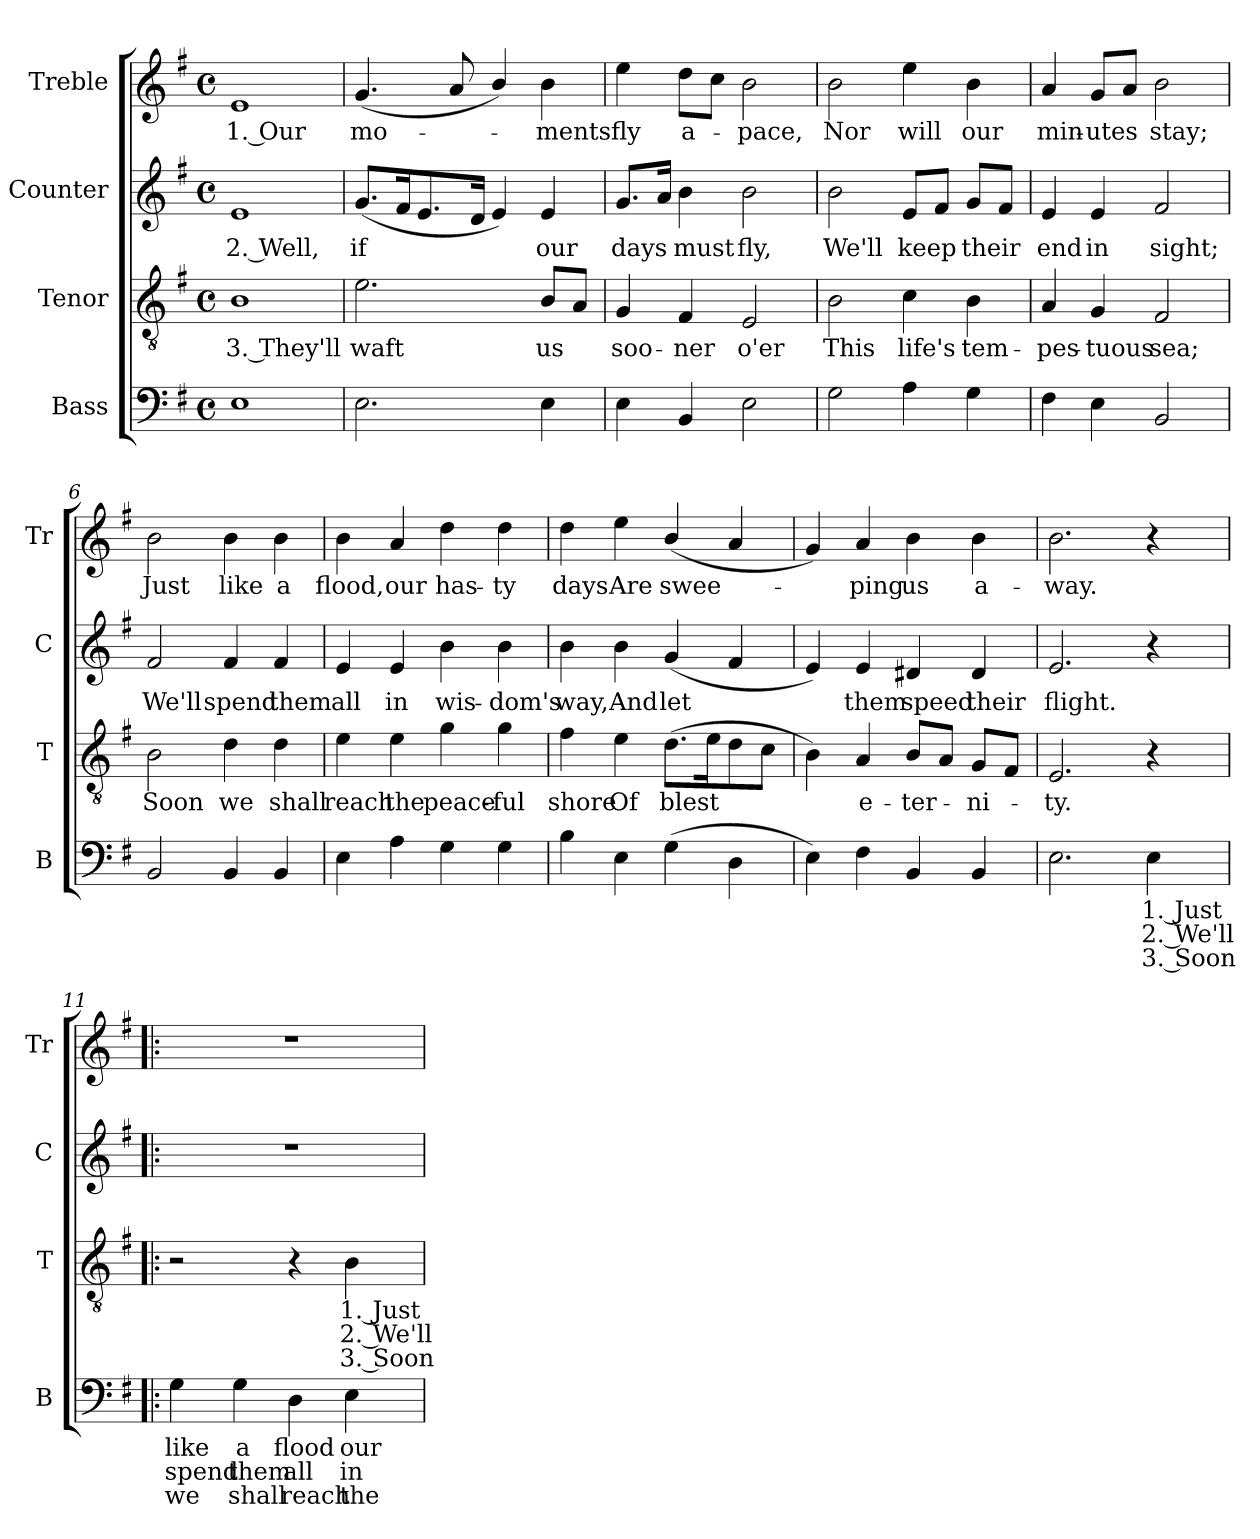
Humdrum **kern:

**kern	**text	**text	**text	**kern	**text	**text	**text	**kern	**text	**kern	**text
*part4	*part4	*part4	*part4	*part3	*part3	*part3	*part3	*part2	*part2	*part1	*part1
*staff4	*staff4	*staff4	*staff4	*staff3	*staff3	*staff3	*staff3	*staff2	*staff2	*staff1	*staff1
*I"Bass	*	*	*	*I"Tenor	*	*	*	*I"Counter	*	*I"Treble	*
*I'B	*	*	*	*I'T	*	*	*	*I'C	*	*I'Tr	*
*clefF4	*	*	*	*clefGv2	*	*	*	*clefG2	*	*clefG2	*
*k[f#]	*	*	*	*k[f#]	*	*	*	*k[f#]	*	*k[f#]	*
*M4/4	*	*	*	*M4/4	*	*	*	*M4/4	*	*M4/4	*
*met(c)	*	*	*	*met(c)	*	*	*	*met(c)	*	*met(c)	*
=1	=1	=1	=1	=1	=1	=1	=1	=1	=1	=1	=1
1E	.	.	.	1B	3. They'll	.	.	1e	2. Well,	1e	1. Our
=2	=2	=2	=2	=2	=2	=2	=2	=2	=2	=2	=2
2.E\	.	.	.	2.e\	waft	.	.	(8.g/L	if	(4.g/	mo-
.	.	.	.	.	.	.	.	16f#/K	.	.	.
.	.	.	.	.	.	.	.	8.e/	.	.	.
.	.	.	.	.	.	.	.	.	.	8a/	.
.	.	.	.	.	.	.	.	16d/Jk	.	.	.
.	.	.	.	.	.	.	.	4e/)	.	4b/)	.
4E\	.	.	.	8B/L	us	.	.	4e/	our	4b\	-ments
.	.	.	.	8A/J	.	.	.	.	.	.	.
=3	=3	=3	=3	=3	=3	=3	=3	=3	=3	=3	=3
4E\	.	.	.	4G/	soo-	.	.	8.g/L	days	4ee\	fly
.	.	.	.	.	.	.	.	16a/Jk	.	.	.
4BB/	.	.	.	4F#/	-ner	.	.	4b\	must	8dd\L	a-
.	.	.	.	.	.	.	.	.	.	8cc\J	.
2E\	.	.	.	2E/	o'er	.	.	2b\	fly,	2b\	-pace,
=4	=4	=4	=4	=4	=4	=4	=4	=4	=4	=4	=4
2G\	.	.	.	2B\	This	.	.	2b\	We'll	2b\	Nor
4A\	.	.	.	4c\	life's	.	.	8e/L	keep	4ee\	will
.	.	.	.	.	.	.	.	8f#/J	.	.	.
4G\	.	.	.	4B\	tem-	.	.	8g/L	their	4b\	our
.	.	.	.	.	.	.	.	8f#/J	.	.	.
=5	=5	=5	=5	=5	=5	=5	=5	=5	=5	=5	=5
4F#\	.	.	.	4A/	-pes-	.	.	4e/	end	4a/	min-
4E\	.	.	.	4G/	-tuous	.	.	4e/	in	8g/L	-utes
.	.	.	.	.	.	.	.	.	.	8a/J	.
2BB/	.	.	.	2F#/	sea;	.	.	2f#/	sight;	2b\	stay;
!!LO:LB:g=z
=6	=6	=6	=6	=6	=6	=6	=6	=6	=6	=6	=6
2BB/	.	.	.	2B\	Soon	.	.	2f#/	We'll	2b\	Just
4BB/	.	.	.	4d\	we	.	.	4f#/	spend	4b\	like
4BB/	.	.	.	4d\	shall	.	.	4f#/	them	4b\	a
=7	=7	=7	=7	=7	=7	=7	=7	=7	=7	=7	=7
4E\	.	.	.	4e\	reach	.	.	4e/	all	4b\	flood,
4A\	.	.	.	4e\	the	.	.	4e/	in	4a/	our
4G\	.	.	.	4g\	peace-	.	.	4b\	wis-	4dd\	has-
4G\	.	.	.	4g\	-ful	.	.	4b\	-dom's	4dd\	-ty
=8	=8	=8	=8	=8	=8	=8	=8	=8	=8	=8	=8
4B\	.	.	.	4f#\	shore	.	.	4b\	way,	4dd\	days
4E\	.	.	.	4e\	Of	.	.	4b\	And	4ee\	Are
(4G\	.	.	.	(8.d\L	blest	.	.	(4g/	let	(4b/	swee-
.	.	.	.	16e\K	.	.	.	.	.	.	.
4D\	.	.	.	8d\	.	.	.	4f#/	.	4a/	.
.	.	.	.	8c\J	.	.	.	.	.	.	.
=9	=9	=9	=9	=9	=9	=9	=9	=9	=9	=9	=9
4E\)	.	.	.	4B\)	.	.	.	4e/)	.	4g/)	.
4F#\	.	.	.	4A/	e-	.	.	4e/	them	4a/	-ping
4BB/	.	.	.	8B/L	-ter-	.	.	4d#X/	speed	4b\	us
.	.	.	.	8A/J	.	.	.	.	.	.	.
4BB/	.	.	.	8G/L	-ni-	.	.	4d#/	their	4b\	a-
.	.	.	.	8F#/J	.	.	.	.	.	.	.
=10	=10	=10	=10	=10	=10	=10	=10	=10	=10	=10	=10
2.E\	.	.	.	2.E/	-ty.	.	.	2.e/	flight.	2.b\	-way.
4E\	1. Just	2. We'll	3. Soon	4r	.	.	.	4r	.	4r	.
!!LO:LB:g=z
=11!|:	=11!|:	=11!|:	=11!|:	=11!|:	=11!|:	=11!|:	=11!|:	=11!|:	=11!|:	=11!|:	=11!|:
4G\	like	spend	we	2r	.	.	.	1r	.	1r	.
4G\	a	them	shall	.	.	.	.	.	.	.	.
4D\	flood	all	reach	4r	.	.	.	.	.	.	.
4E\	our	in	the	4B\	1. Just	2. We'll	3. Soon	.	.	.	.
=	=	=	=	=	=	=	=	=	=	=	=
*-	*-	*-	*-	*-	*-	*-	*-	*-	*-	*-	*-
